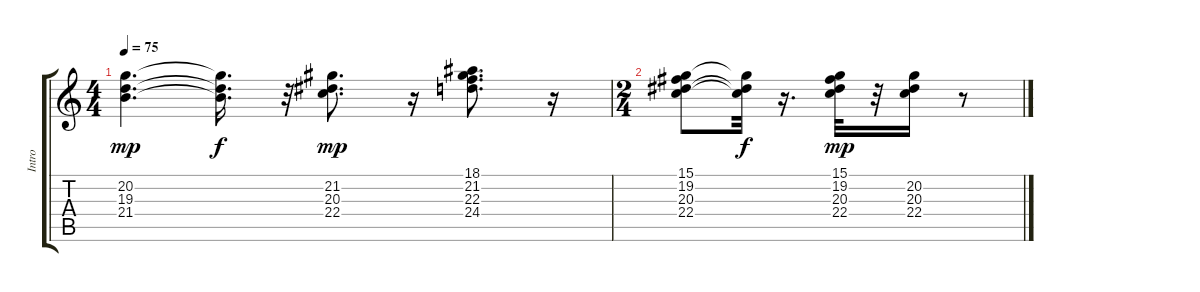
\track ("Intro" "Intro") {instrument drawbarorgan}
\staff {score tabs}
\tuning (E4 B3 G3 D3 A2 E2) {hide}
\ts (4 4)
\tempo 75
\clef g2
\ks c
(20.2 19.3 21.4).4{d dy mp} (20.2{t} 19.3{t} 21.4{t}).16{d dy f} r.32 (21.2 20.3 22.4).8{d dy mp} r.16 (18.1 21.2 22.3 24.4).8{d} r.16 |
\ts (2 4)
(15.1 19.2 20.3 22.4).8 (15.1{t} 20.3{t} 22.4{t}).32{dy f} r.16{d} (15.1 19.2 20.3 22.4).32{dy mp} r.32 (20.2 20.3 22.4).16 r.8
